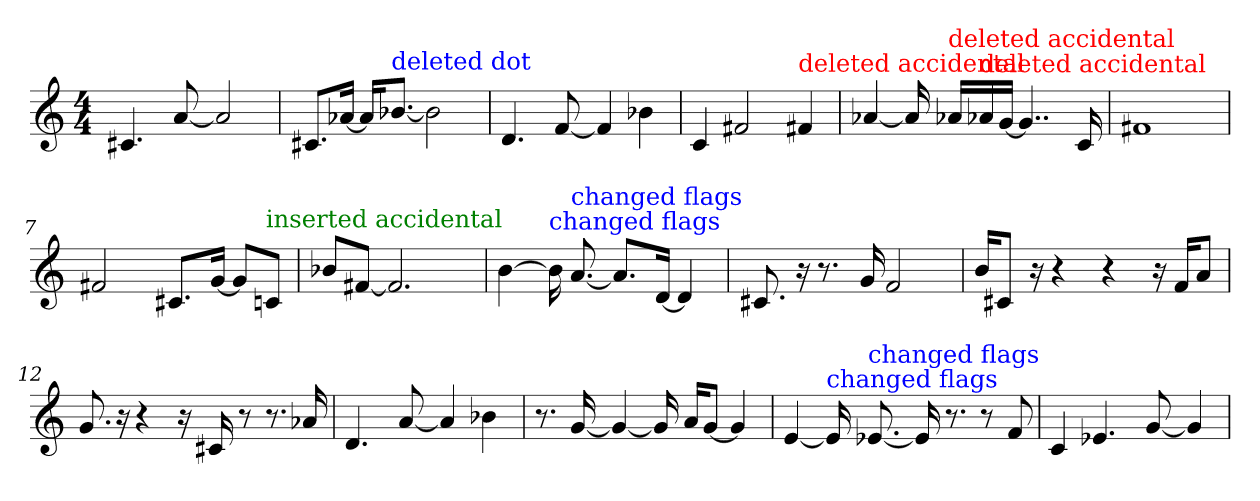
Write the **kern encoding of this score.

**kern
*part1
*staff1
*M4/4
=1
4.c#X
[8a
2a]
=2
8.c#XL
[16a-XJk
16a-KL]
!LO:TX:color=#0000FF:t=deleted dot
[8.b-XiJ
2b-]
=3
4.d
[8f
4f]
4b-X
=4
4c
2f#X
!LO:TX:color=#FF0000:t=deleted accidental
4f#Xj
=5
[4a-X
16a-]
!LO:TX:color=#FF0000:t=deleted accidental
16a-XjLL
!LO:TX:color=#FF0000:t=deleted accidental
16a-Xj
[16gJJ
4..g]
16c
=6
1f#X
=7
2f#X
8.c#XL
[16gJk
8gL]
!LO:TX:color=#008000:t=inserted accidental
8cZJ
=8
8b-XL
[8f#XJ
2.f#]
=9
[4b
!LO:TX:color=#0000FF:t=changed flags
16bi]
!LO:TX:color=#0000FF:t=changed flags
[8.ai
8.aL]
[16dJk
4d]
=10
8.c#X
16r
8.r
16g
2f
=11
16bKL
8c#XJ
16r
4r
4r
16r
16fKL
8aJ
=12
8.g
16r
4r
16r
16c#X
8r
8.r
16a-X
=13
4.d
[8a
4a]
4b-X
=14
8.r
[16g
4g_
16g]
16aKL
[8gJ
4g]
=15
[4e
!LO:TX:color=#0000FF:t=changed flags
16ei]
!LO:TX:color=#0000FF:t=changed flags
[8.e-Xi
16e-]
8.r
8r
8f
=16
4c
4.e-X
[8g
4g]
=
*-
